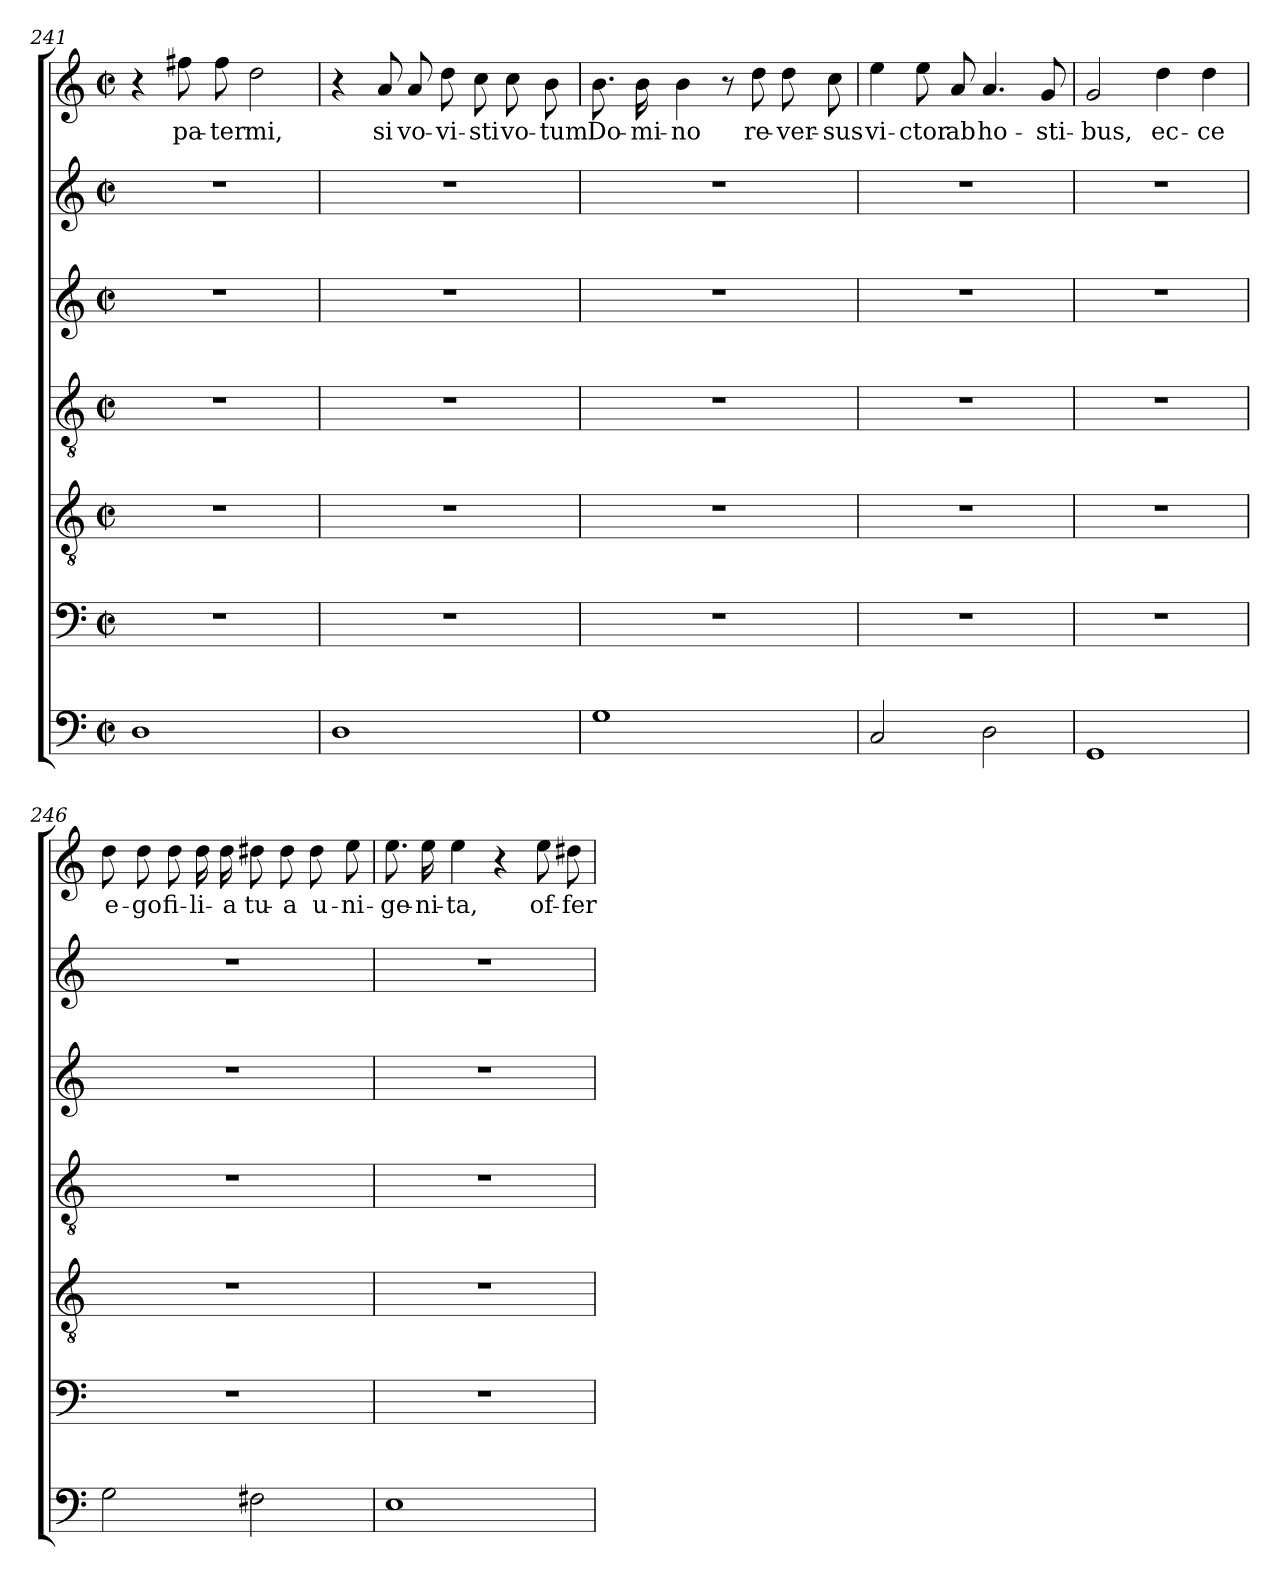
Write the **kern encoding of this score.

**kern	**kern	**kern	**kern	**kern	**kern	**kern	**text
*part7	*part6	*part5	*part4	*part3	*part2	*part1	*part1
*staff7	*staff6	*staff5	*staff4	*staff3	*staff2	*staff1	*staff1
*clefF4	*clefF4	*clefGv2	*clefGv2	*clefG2	*clefG2	*clefG2	*
*	*ITrd8c14	*	*	*	*	*	*
*k[]	*k[]	*k[]	*k[]	*k[]	*k[]	*k[]	*
*C:	*C:	*C:	*C:	*C:	*C:	*C:	*
*M2/2	*M2/2	*M2/2	*M2/2	*M2/2	*M2/2	*M2/2	*
*met(c|)	*met(c|)	*met(c|)	*met(c|)	*met(c|)	*met(c|)	*met(c|)	*
=241	=241	=241	=241	=241	=241	=241	=241
1D	1r	1r	1r	1r	1r	4r	.
!	!	!	!	!	!	!	!LO:LY:b
.	.	.	.	.	.	8ff#X\	pa-
!	!	!	!	!	!	!	!LO:LY:b
.	.	.	.	.	.	8ff#\	-ter
!	!	!	!	!	!	!	!LO:LY:b
.	.	.	.	.	.	2dd\	mi,
=242	=242	=242	=242	=242	=242	=242	=242
1D	1r	1r	1r	1r	1r	4r	.
!	!	!	!	!	!	!	!LO:LY:b
.	.	.	.	.	.	8a/	si
!	!	!	!	!	!	!	!LO:LY:b
.	.	.	.	.	.	8a/	vo-
!	!	!	!	!	!	!	!LO:LY:b
.	.	.	.	.	.	8dd\	-vi-
!	!	!	!	!	!	!	!LO:LY:b
.	.	.	.	.	.	8cc\	-sti
!	!	!	!	!	!	!	!LO:LY:b
.	.	.	.	.	.	8cc\	vo-
!	!	!	!	!	!	!	!LO:LY:b
.	.	.	.	.	.	8b\	-tum
=243	=243	=243	=243	=243	=243	=243	=243
!	!	!	!	!	!	!	!LO:LY:b
1G	1r	1r	1r	1r	1r	8.b\	Do-
!	!	!	!	!	!	!	!LO:LY:b
.	.	.	.	.	.	16b\	-mi-
!	!	!	!	!	!	!	!LO:LY:b
.	.	.	.	.	.	4b\	-no
.	.	.	.	.	.	8r	.
!	!	!	!	!	!	!	!LO:LY:b
.	.	.	.	.	.	8dd\	re-
!	!	!	!	!	!	!	!LO:LY:b
.	.	.	.	.	.	8dd\	-ver-
!	!	!	!	!	!	!	!LO:LY:b
.	.	.	.	.	.	8cc\	-sus
=244	=244	=244	=244	=244	=244	=244	=244
!	!	!	!	!	!	!	!LO:LY:b
2C/	1r	1r	1r	1r	1r	4ee\	vi-
!	!	!	!	!	!	!	!LO:LY:b
.	.	.	.	.	.	8ee\	-ctor
!	!	!	!	!	!	!	!LO:LY:b
.	.	.	.	.	.	8a/	ab
!	!	!	!	!	!	!	!LO:LY:b
2D\	.	.	.	.	.	4.a/	ho-
!	!	!	!	!	!	!	!LO:LY:b
.	.	.	.	.	.	8g/	-sti-
=245	=245	=245	=245	=245	=245	=245	=245
!	!	!	!	!	!	!	!LO:LY:b
1GG	1r	1r	1r	1r	1r	2g/	-bus,
!	!	!	!	!	!	!	!LO:LY:b
.	.	.	.	.	.	4dd\	ec-
!	!	!	!	!	!	!	!LO:LY:b
.	.	.	.	.	.	4dd\	-ce
!!LO:LB:g=z
=246	=246	=246	=246	=246	=246	=246	=246
!	!	!	!	!	!	!	!LO:LY:b
2G\	1r	1r	1r	1r	1r	8dd\	e-
!	!	!	!	!	!	!	!LO:LY:b
.	.	.	.	.	.	8dd\	-go
!	!	!	!	!	!	!	!LO:LY:b
.	.	.	.	.	.	8dd\	fi-
!	!	!	!	!	!	!	!LO:LY:b
.	.	.	.	.	.	16dd\	-li-
!	!	!	!	!	!	!	!LO:LY:b
.	.	.	.	.	.	16dd\	-a
!	!	!	!	!	!	!	!LO:LY:b
2F#X\	.	.	.	.	.	8dd#X\	tu-
!	!	!	!	!	!	!	!LO:LY:b
.	.	.	.	.	.	8dd#\	-a
!	!	!	!	!	!	!	!LO:LY:b
.	.	.	.	.	.	8dd#\	u-
!	!	!	!	!	!	!	!LO:LY:b
.	.	.	.	.	.	8ee\	-ni-
=247	=247	=247	=247	=247	=247	=247	=247
!	!	!	!	!	!	!	!LO:LY:b
1E	1r	1r	1r	1r	1r	8.ee\	-ge-
!	!	!	!	!	!	!	!LO:LY:b
.	.	.	.	.	.	16ee\	-ni-
!	!	!	!	!	!	!	!LO:LY:b
.	.	.	.	.	.	4ee\	-ta,
.	.	.	.	.	.	4r	.
!	!	!	!	!	!	!	!LO:LY:b
.	.	.	.	.	.	8ee\	of-
!	!	!	!	!	!	!	!LO:LY:b
.	.	.	.	.	.	8dd#X\	-fer
=	=	=	=	=	=	=	=
*-	*-	*-	*-	*-	*-	*-	*-
